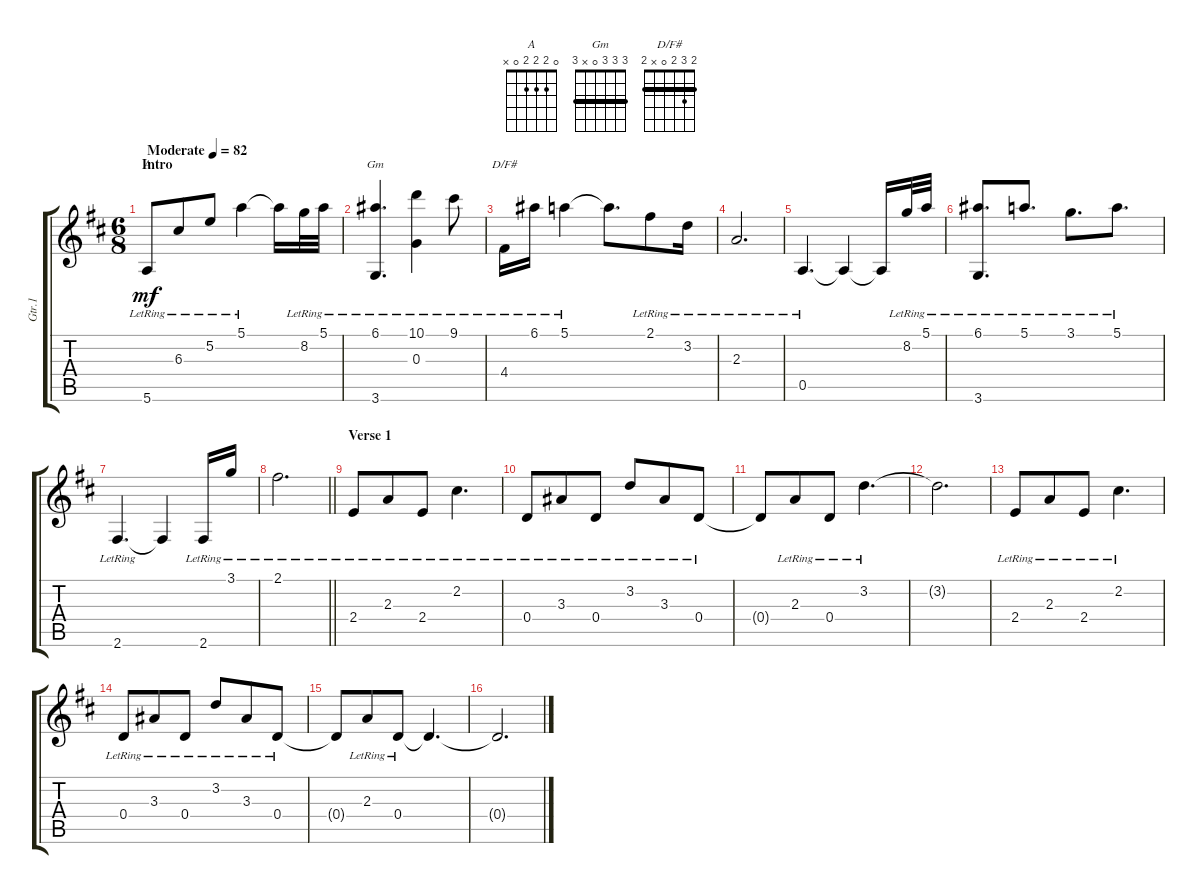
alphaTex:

\track ("Gtr.1" "Gtr.1") {instrument distortionguitar}
\staff {score tabs}
\tuning (E4 B3 G3 D3 A2 E2) {hide}
\chord ("A" 0 2 2 2 0 x)
\chord ("Gm" 3 3 3 0 x 3) {barre 3}
\chord ("D/F#" 2 3 2 0 x 2) {barre 2}
\ts (6 8)
\section ("" "Intro")
\tempo (82 "Moderate")
\clef g2
\ks d
5.6{lr}.8{ch "A" dy mf instrument electricpiano1} 6.3{lr}.8 5.2{lr}.8 5.1{lr}.4 5.1{t}.16 8.2{lr}.32 5.1{lr}.32 |
(6.1{lr} 3.6{lr}).4{d ch "Gm"} (10.1{lr} 0.3{lr}).4 9.1{lr}.8 |
4.4{lr}.16{ch "D/F#"} 6.1{lr}.16 5.1{lr}.4 5.1{t}.8{d} 2.1{lr}.8 3.2{lr}.16 |
2.3{lr}.2{d} |
0.5{lr}.4{d} 0.5{t}.4 0.5{t}.16 8.2{lr}.32 5.1{lr}.32 |
(6.1{lr} 3.6{lr}).8{d} 5.1{lr}.8{d} 3.1{lr}.8{d} 5.1{lr}.8{d} |
2.6{lr}.4{d} 2.6{t}.4 2.6{lr}.16 3.1{lr}.16 |
\barLineRight lightlight
2.1{lr}.2{d} |
\section ("" "Verse 1")
2.4{lr}.8{instrument distortionguitar} 2.3{lr}.8 2.4{lr}.8 2.2{lr}.4{d} |
0.4{lr}.8 3.3{lr}.8 0.4{lr}.8 3.2{lr}.8 3.3{lr}.8 0.4{lr}.8 |
0.4{t}.8 2.3{lr}.8 0.4{lr}.8 3.2{lr}.4{d} |
3.2{t}.2{d} |
2.4{lr}.8 2.3{lr}.8 2.4{lr}.8 2.2{lr}.4{d} |
0.4{lr}.8 3.3{lr}.8 0.4{lr}.8 3.2{lr}.8 3.3{lr}.8 0.4{lr}.8 |
0.4{t}.8 2.3{lr}.8 0.4{lr}.8 0.4{t}.4{d} |
0.4{t}.2{d}
